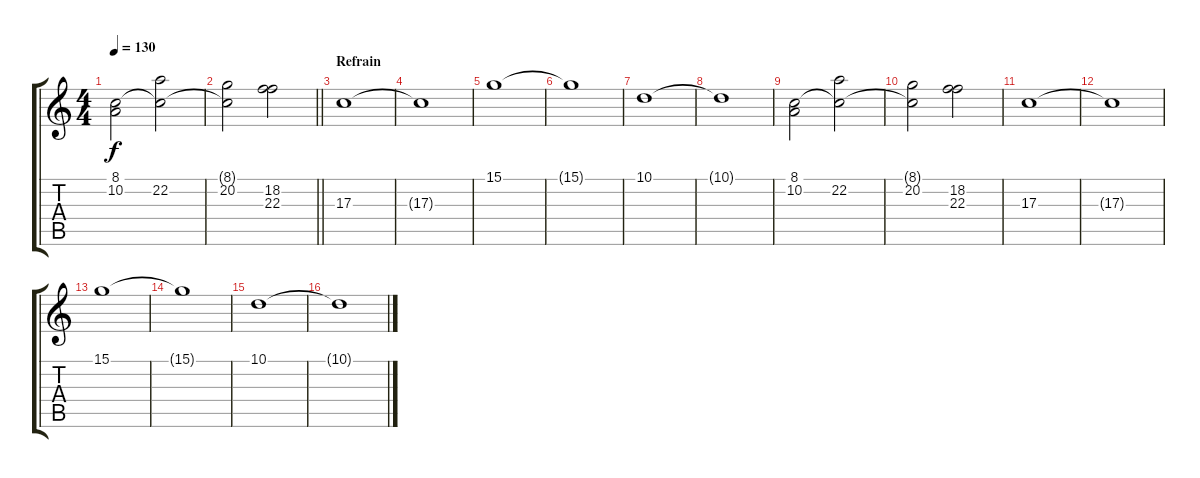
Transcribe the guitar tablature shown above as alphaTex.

\track "" {instrument stringensemble2}
\staff {score tabs}
\tuning (E4 B3 G3 D3 A2 E2) {hide}
\ts (4 4)
\tempo 130
\clef g2
\ks c
(8.1 10.2).2{dy f} (8.1{t} 22.2).2 |
\barLineRight lightlight
(8.1{t} 20.2).2 (18.2 22.3).2 |
\section ("" "Refrain")
17.3.1 |
17.3{t}.1 |
15.1.1 |
15.1{t}.1 |
10.1.1 |
10.1{t}.1 |
(8.1 10.2).2 (8.1{t} 22.2).2 |
(8.1{t} 20.2).2 (18.2 22.3).2 |
17.3.1 |
17.3{t}.1 |
15.1.1 |
15.1{t}.1 |
10.1.1 |
10.1{t}.1
